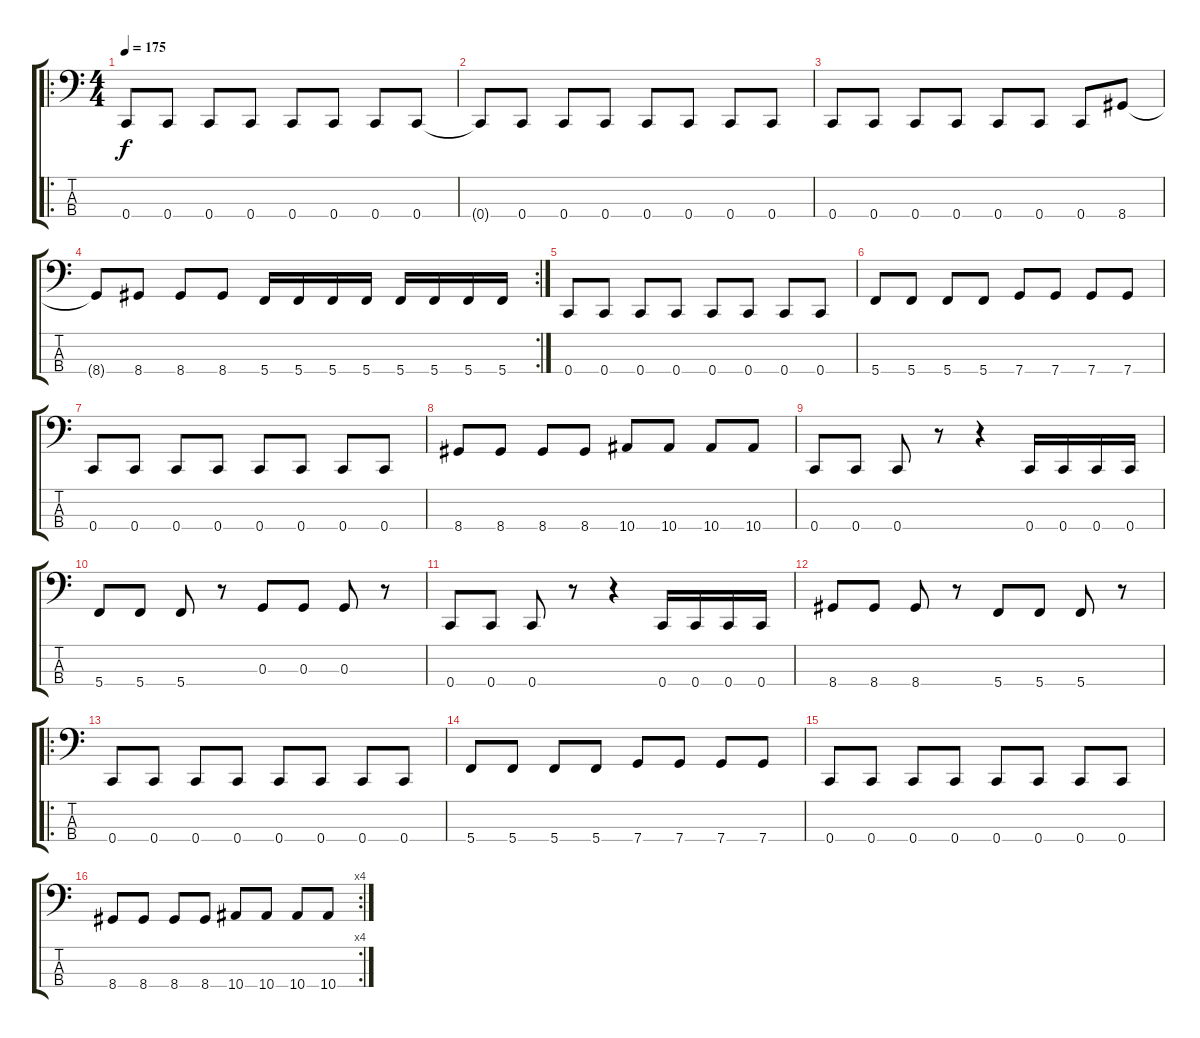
\track "" {instrument electricbasspick}
\staff {score tabs}
\tuning (F2 C2 G1 C1) {hide}
\ro
\ts (4 4)
\tempo 175
\clef f4
\ks c
0.4.8{dy f} 0.4.8 0.4.8 0.4.8 0.4.8 0.4.8 0.4.8 0.4.8 |
0.4{t}.8 0.4.8 0.4.8 0.4.8 0.4.8 0.4.8 0.4.8 0.4.8 |
0.4.8 0.4.8 0.4.8 0.4.8 0.4.8 0.4.8 0.4.8 8.4.8 |
\rc 2
8.4{t}.8 8.4.8 8.4.8 8.4.8 5.4.16 5.4.16 5.4.16 5.4.16 5.4.16 5.4.16 5.4.16 5.4.16 |
0.4.8 0.4.8 0.4.8 0.4.8 0.4.8 0.4.8 0.4.8 0.4.8 |
5.4.8 5.4.8 5.4.8 5.4.8 7.4.8 7.4.8 7.4.8 7.4.8 |
0.4.8 0.4.8 0.4.8 0.4.8 0.4.8 0.4.8 0.4.8 0.4.8 |
8.4.8 8.4.8 8.4.8 8.4.8 10.4.8 10.4.8 10.4.8 10.4.8 |
0.4.8 0.4.8 0.4.8 r.8 r.4 0.4.16 0.4.16 0.4.16 0.4.16 |
5.4.8 5.4.8 5.4.8 r.8 0.3.8 0.3.8 0.3.8 r.8 |
0.4.8 0.4.8 0.4.8 r.8 r.4 0.4.16 0.4.16 0.4.16 0.4.16 |
8.4.8 8.4.8 8.4.8 r.8 5.4.8 5.4.8 5.4.8 r.8 |
\ro
0.4.8 0.4.8 0.4.8 0.4.8 0.4.8 0.4.8 0.4.8 0.4.8 |
5.4.8 5.4.8 5.4.8 5.4.8 7.4.8 7.4.8 7.4.8 7.4.8 |
0.4.8 0.4.8 0.4.8 0.4.8 0.4.8 0.4.8 0.4.8 0.4.8 |
\rc 4
8.4.8 8.4.8 8.4.8 8.4.8 10.4.8 10.4.8 10.4.8 10.4.8
